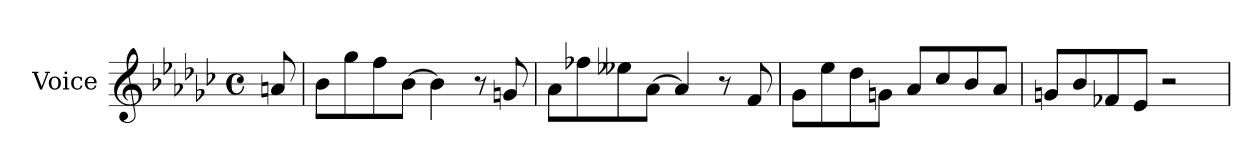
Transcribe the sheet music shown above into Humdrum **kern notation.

**kern
*part1
*staff1
*I"Voice
*I'Voice
*clefG2
*k[b-e-a-d-g-c-]
*M4/4
*met(c)
=
8an/
=1
8b-\L
8gg-\
8ff\
[>8b-\J
4b-\]
8r
8gn/
=2
8a-\L
8ff-X\
8ee--X\
[<8a-\J
4a-/]
8r
8f/
=3
8g-\L
8ee-\
8dd-\
8gn\J
8a-/L
8cc-/
8b-/
8a-/J
=4
8gn/L
8b-/
8f-X/
8e-/J
2rcc
=
*-
